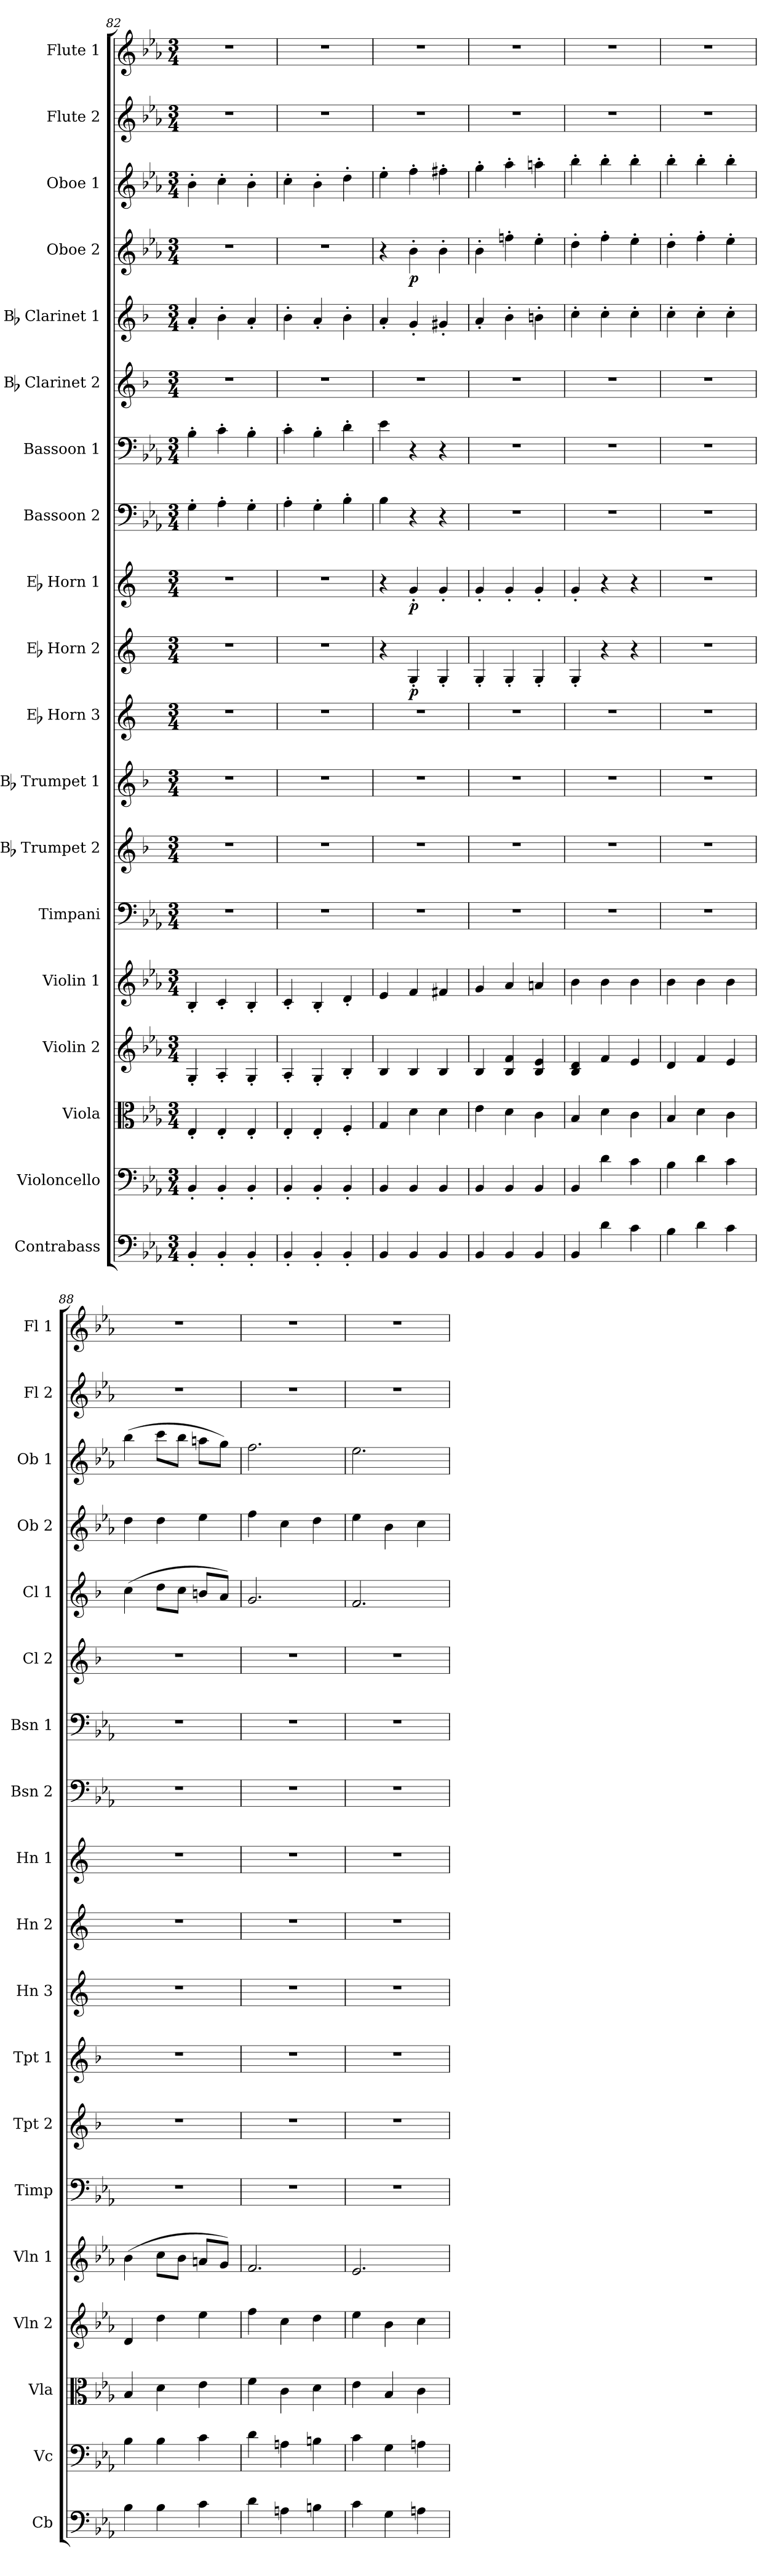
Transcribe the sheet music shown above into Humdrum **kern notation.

**kern	**kern	**kern	**kern	**kern	**kern	**kern	**kern	**kern	**kern	**dynam	**kern	**dynam	**kern	**kern	**kern	**kern	**kern	**dynam	**kern	**kern	**kern
*part19	*part18	*part17	*part16	*part15	*part14	*part13	*part12	*part11	*part10	*part10	*part9	*part9	*part8	*part7	*part6	*part5	*part4	*part4	*part3	*part2	*part1
*staff19	*staff18	*staff17	*staff16	*staff15	*staff14	*staff13	*staff12	*staff11	*staff10	*staff10	*staff9	*staff9	*staff8	*staff7	*staff6	*staff5	*staff4	*staff4	*staff3	*staff2	*staff1
*I"Contrabass	*I"Violoncello	*I"Viola	*I"Violin 2	*I"Violin 1	*I"Timpani	*I"Bb Trumpet 2	*I"Bb Trumpet 1	*I"Eb Horn 3	*I"Eb Horn 2	*	*I"Eb Horn 1	*	*I"Bassoon 2	*I"Bassoon 1	*I"Bb Clarinet 2	*I"Bb Clarinet 1	*I"Oboe 2	*	*I"Oboe 1	*I"Flute 2	*I"Flute 1
*I'Cb	*I'Vc	*I'Vla	*I'Vln 2	*I'Vln 1	*I'Timp	*I'Tpt 2	*I'Tpt 1	*I'Hn 3	*I'Hn 2	*	*I'Hn 1	*	*I'Bsn 2	*I'Bsn 1	*I'Cl 2	*I'Cl 1	*I'Ob 2	*	*I'Ob 1	*I'Fl 2	*I'Fl 1
*clefF4	*clefF4	*clefC3	*clefG2	*clefG2	*clefF4	*clefG2	*clefG2	*clefG2	*clefG2	*	*clefG2	*	*clefF4	*clefF4	*clefG2	*clefG2	*clefG2	*	*clefG2	*clefG2	*clefG2
*ITrd7c12	*	*	*	*	*	*ITrd1c2	*ITrd1c2	*ITrd5c9	*ITrd5c9	*	*ITrd5c9	*	*	*	*ITrd1c2	*ITrd1c2	*	*	*	*	*
*k[b-e-a-]	*k[b-e-a-]	*k[b-e-a-]	*k[b-e-a-]	*k[b-e-a-]	*k[b-e-a-]	*k[b-e-a-]	*k[b-e-a-]	*k[b-e-a-]	*k[b-e-a-]	*	*k[b-e-a-]	*	*k[b-e-a-]	*k[b-e-a-]	*k[b-e-a-]	*k[b-e-a-]	*k[b-e-a-]	*	*k[b-e-a-]	*k[b-e-a-]	*k[b-e-a-]
*M3/4	*M3/4	*M3/4	*M3/4	*M3/4	*M3/4	*M3/4	*M3/4	*M3/4	*M3/4	*	*M3/4	*	*M3/4	*M3/4	*M3/4	*M3/4	*M3/4	*	*M3/4	*M3/4	*M3/4
=82	=82	=82	=82	=82	=82	=82	=82	=82	=82	=82	=82	=82	=82	=82	=82	=82	=82	=82	=82	=82	=82
4BBB-'/	4BB-'/	4E-'/	4G'/	4B-'/	2.r	2.r	2.r	2.r	2.r	.	2.r	.	4G'\	4B-'\	2.r	4g'/	2.r	.	4b-'\	2.r	2.r
4BBB-'/	4BB-'/	4E-'/	4A-'/	4c'/	.	.	.	.	.	.	.	.	4A-'\	4c'\	.	4a-'\	.	.	4cc'\	.	.
4BBB-'/	4BB-'/	4E-'/	4G'/	4B-'/	.	.	.	.	.	.	.	.	4G'\	4B-'\	.	4g'/	.	.	4b-'\	.	.
=83	=83	=83	=83	=83	=83	=83	=83	=83	=83	=83	=83	=83	=83	=83	=83	=83	=83	=83	=83	=83	=83
4BBB-'/	4BB-'/	4E-'/	4A-'/	4c'/	2.r	2.r	2.r	2.r	2.r	.	2.r	.	4A-'\	4c'\	2.r	4a-'\	2.r	.	4cc'\	2.r	2.r
4BBB-'/	4BB-'/	4E-'/	4G'/	4B-'/	.	.	.	.	.	.	.	.	4G'\	4B-'\	.	4g'/	.	.	4b-'\	.	.
4BBB-'/	4BB-'/	4F'/	4B-'/	4d'/	.	.	.	.	.	.	.	.	4B-'\	4d'\	.	4a-'\	.	.	4dd'\	.	.
=84	=84	=84	=84	=84	=84	=84	=84	=84	=84	=84	=84	=84	=84	=84	=84	=84	=84	=84	=84	=84	=84
4BBB-/	4BB-/	4G/	4B-/	4e-/	2.r	2.r	2.r	2.r	4r	.	4r	.	4B-\	4e-\	2.r	4g'/	4r	.	4ee-'\	2.r	2.r
!	!	!	!	!	!	!	!	!	!	!LO:DY:b	!	!LO:DY:b	!	!	!	!	!	!LO:DY:b	!	!	!
4BBB-/	4BB-/	4d\	4B-/	4f/	.	.	.	.	4BB-'/	p	4B-'/	p	4r	4r	.	4f'/	4b-'\	p	4ff'\	.	.
4BBB-/	4BB-/	4d\	4B-/	4f#X/	.	.	.	.	4BB-'/	.	4B-'/	.	4r	4r	.	4f#X'/	4b-'\	.	4ff#X'\	.	.
=85	=85	=85	=85	=85	=85	=85	=85	=85	=85	=85	=85	=85	=85	=85	=85	=85	=85	=85	=85	=85	=85
4BBB-/	4BB-/	4e-\	4B-/	4g/	2.r	2.r	2.r	2.r	4BB-'/	.	4B-'/	.	2.r	2.r	2.r	4g'/	4b-'\	.	4gg'\	2.r	2.r
4BBB-/	4BB-/	4d\	4B-/ 4f/	4a-/	.	.	.	.	4BB-'/	.	4B-'/	.	.	.	.	4a-'\	4ffn'\	.	4aa-'\	.	.
4BBB-/	4BB-/	4c\	4B-/ 4e-/	4an/	.	.	.	.	4BB-'/	.	4B-'/	.	.	.	.	4an'\	4ee-'\	.	4aan'\	.	.
=86	=86	=86	=86	=86	=86	=86	=86	=86	=86	=86	=86	=86	=86	=86	=86	=86	=86	=86	=86	=86	=86
4BBB-/	4BB-/	4B-/	4B-/ 4d/	4b-\	2.r	2.r	2.r	2.r	4BB-'/	.	4B-'/	.	2.r	2.r	2.r	4b-'\	4dd'\	.	4bb-'\	2.r	2.r
4D\	4d\	4d\	4f/	4b-\	.	.	.	.	4r	.	4r	.	.	.	.	4b-'\	4ff'\	.	4bb-'\	.	.
4C\	4c\	4c\	4e-/	4b-\	.	.	.	.	4r	.	4r	.	.	.	.	4b-'\	4ee-'\	.	4bb-'\	.	.
=87	=87	=87	=87	=87	=87	=87	=87	=87	=87	=87	=87	=87	=87	=87	=87	=87	=87	=87	=87	=87	=87
4BB-\	4B-\	4B-/	4d/	4b-\	2.r	2.r	2.r	2.r	2.r	.	2.r	.	2.r	2.r	2.r	4b-'\	4dd'\	.	4bb-'\	2.r	2.r
4D\	4d\	4d\	4f/	4b-\	.	.	.	.	.	.	.	.	.	.	.	4b-'\	4ff'\	.	4bb-'\	.	.
4C\	4c\	4c\	4e-/	4b-\	.	.	.	.	.	.	.	.	.	.	.	4b-'\	4ee-'\	.	4bb-'\	.	.
=88	=88	=88	=88	=88	=88	=88	=88	=88	=88	=88	=88	=88	=88	=88	=88	=88	=88	=88	=88	=88	=88
4BB-\	4B-\	4B-/	4d/	(4b-\	2.r	2.r	2.r	2.r	2.r	.	2.r	.	2.r	2.r	2.r	(4b-\	4dd\	.	(4bb-\	2.r	2.r
4BB-\	4B-\	4d\	4dd\	8cc\L	.	.	.	.	.	.	.	.	.	.	.	8cc\L	4dd\	.	8ccc\L	.	.
.	.	.	.	8b-\J	.	.	.	.	.	.	.	.	.	.	.	8b-\J	.	.	8bb-\J	.	.
4C\	4c\	4e-\	4ee-\	8an/L	.	.	.	.	.	.	.	.	.	.	.	8an/L	4ee-\	.	8aan\L	.	.
.	.	.	.	8g/J)	.	.	.	.	.	.	.	.	.	.	.	8g/J)	.	.	8gg\J)	.	.
=89	=89	=89	=89	=89	=89	=89	=89	=89	=89	=89	=89	=89	=89	=89	=89	=89	=89	=89	=89	=89	=89
4D\	4d\	4f\	4ff\	2.f/	2.r	2.r	2.r	2.r	2.r	.	2.r	.	2.r	2.r	2.r	2.f/	4ff\	.	2.ff\	2.r	2.r
4AAn\	4An\	4c\	4cc\	.	.	.	.	.	.	.	.	.	.	.	.	.	4cc\	.	.	.	.
4BBn\	4Bn\	4d\	4dd\	.	.	.	.	.	.	.	.	.	.	.	.	.	4dd\	.	.	.	.
=90	=90	=90	=90	=90	=90	=90	=90	=90	=90	=90	=90	=90	=90	=90	=90	=90	=90	=90	=90	=90	=90
4C\	4c\	4e-\	4ee-\	2.e-/	2.r	2.r	2.r	2.r	2.r	.	2.r	.	2.r	2.r	2.r	2.e-/	4ee-\	.	2.ee-\	2.r	2.r
4GG\	4G\	4B-/	4b-\	.	.	.	.	.	.	.	.	.	.	.	.	.	4b-\	.	.	.	.
4AAn\	4An\	4c\	4cc\	.	.	.	.	.	.	.	.	.	.	.	.	.	4cc\	.	.	.	.
=	=	=	=	=	=	=	=	=	=	=	=	=	=	=	=	=	=	=	=	=	=
*-	*-	*-	*-	*-	*-	*-	*-	*-	*-	*-	*-	*-	*-	*-	*-	*-	*-	*-	*-	*-	*-
